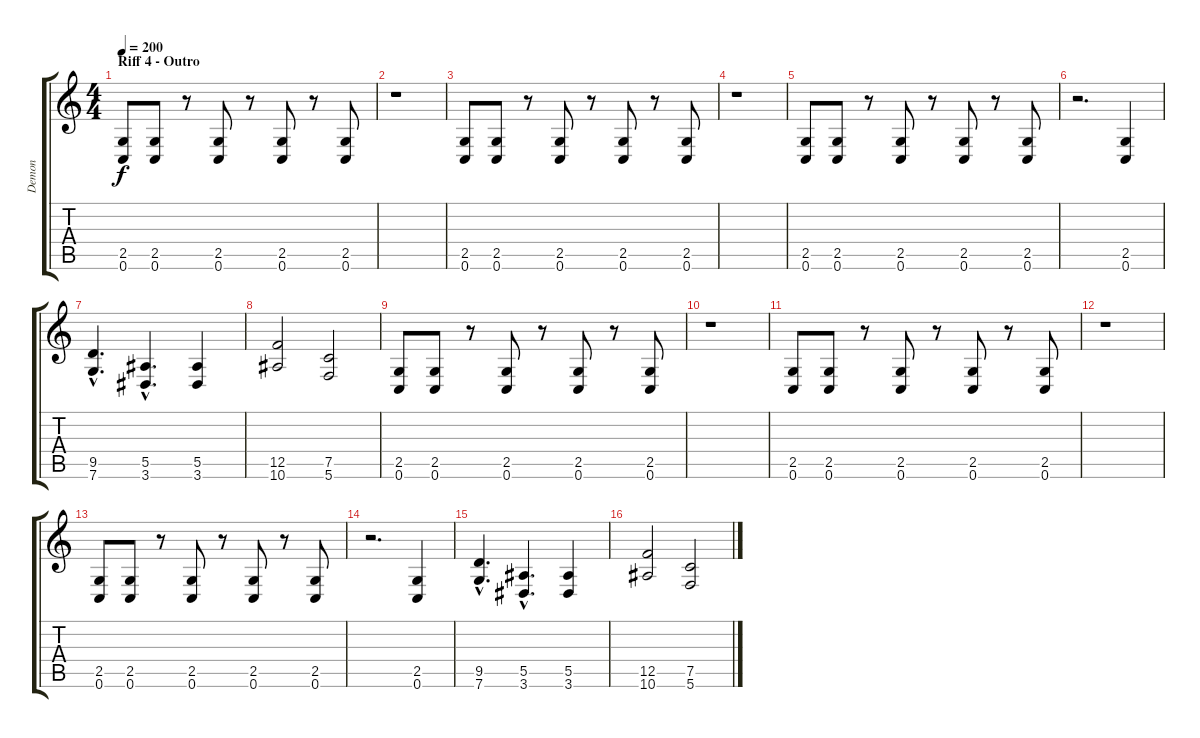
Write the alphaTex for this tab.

\track ("Demon" "Demon") {instrument distortionguitar}
\staff {score tabs}
\tuning (C4 G3 Eb3 Bb2 F2 C2) {hide}
\ts (4 4)
\section ("" "Riff 4 - Outro")
\tempo 200
\clef g2
\ks c
(2.5 0.6).8{dy f} (2.5 0.6).8 r.8 (2.5 0.6).8 r.8 (2.5 0.6).8 r.8 (2.5 0.6).8 |
r.1 |
(2.5 0.6).8 (2.5 0.6).8 r.8 (2.5 0.6).8 r.8 (2.5 0.6).8 r.8 (2.5 0.6).8 |
r.1 |
(2.5 0.6).8 (2.5 0.6).8 r.8 (2.5 0.6).8 r.8 (2.5 0.6).8 r.8 (2.5 0.6).8 |
r.2{d} (2.5 0.6).4 |
(9.5{hac} 7.6{hac}).4{d} (5.5{hac} 3.6{hac}).4{d} (5.5 3.6).4 |
(12.5 10.6).2 (7.5 5.6).2 |
(2.5 0.6).8 (2.5 0.6).8 r.8 (2.5 0.6).8 r.8 (2.5 0.6).8 r.8 (2.5 0.6).8 |
r.1 |
(2.5 0.6).8 (2.5 0.6).8 r.8 (2.5 0.6).8 r.8 (2.5 0.6).8 r.8 (2.5 0.6).8 |
r.1 |
(2.5 0.6).8 (2.5 0.6).8 r.8 (2.5 0.6).8 r.8 (2.5 0.6).8 r.8 (2.5 0.6).8 |
r.2{d} (2.5 0.6).4 |
(9.5{hac} 7.6{hac}).4{d} (5.5{hac} 3.6{hac}).4{d} (5.5 3.6).4 |
(12.5 10.6).2 (7.5 5.6).2
